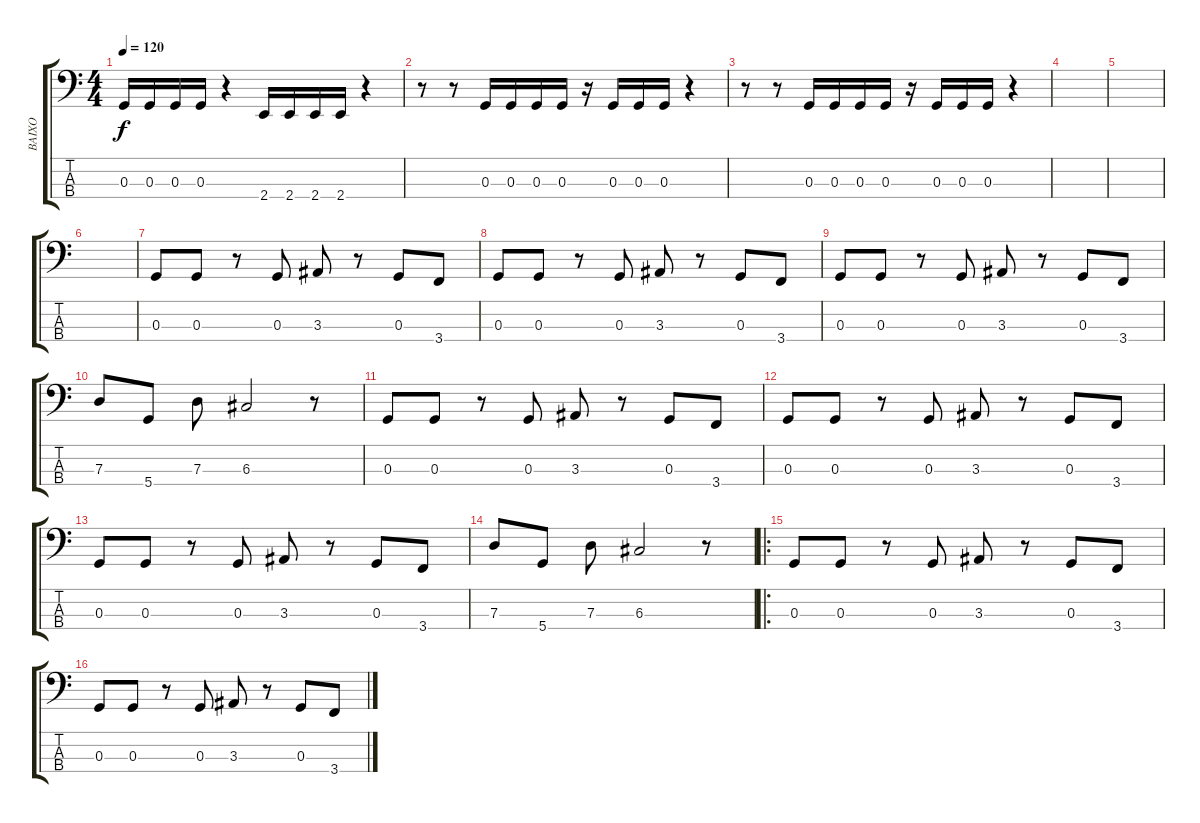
\track ("BAIXO" "BAIXO") {instrument electricbassfinger}
\staff {score tabs}
\tuning (F2 C2 G1 D1) {hide}
\ts (4 4)
\tempo 120
\clef f4
\ks c
0.3.16{dy f} 0.3.16 0.3.16 0.3.16 r.4 2.4.16 2.4.16 2.4.16 2.4.16 r.4 |
r.8 r.8 0.3.16 0.3.16 0.3.16 0.3.16 r.16 0.3.16 0.3.16 0.3.16 r.4 |
r.8 r.8 0.3.16 0.3.16 0.3.16 0.3.16 r.16 0.3.16 0.3.16 0.3.16 r.4 |
|
|
|
0.3.8 0.3.8 r.8 0.3.8 3.3.8 r.8 0.3.8 3.4.8 |
0.3.8 0.3.8 r.8 0.3.8 3.3.8 r.8 0.3.8 3.4.8 |
0.3.8 0.3.8 r.8 0.3.8 3.3.8 r.8 0.3.8 3.4.8 |
7.3.8 5.4.8 7.3.8 6.3.2 r.8 |
0.3.8 0.3.8 r.8 0.3.8 3.3.8 r.8 0.3.8 3.4.8 |
0.3.8 0.3.8 r.8 0.3.8 3.3.8 r.8 0.3.8 3.4.8 |
0.3.8 0.3.8 r.8 0.3.8 3.3.8 r.8 0.3.8 3.4.8 |
7.3.8 5.4.8 7.3.8 6.3.2 r.8 |
\ro
0.3.8 0.3.8 r.8 0.3.8 3.3.8 r.8 0.3.8 3.4.8 |
0.3.8 0.3.8 r.8 0.3.8 3.3.8 r.8 0.3.8 3.4.8
